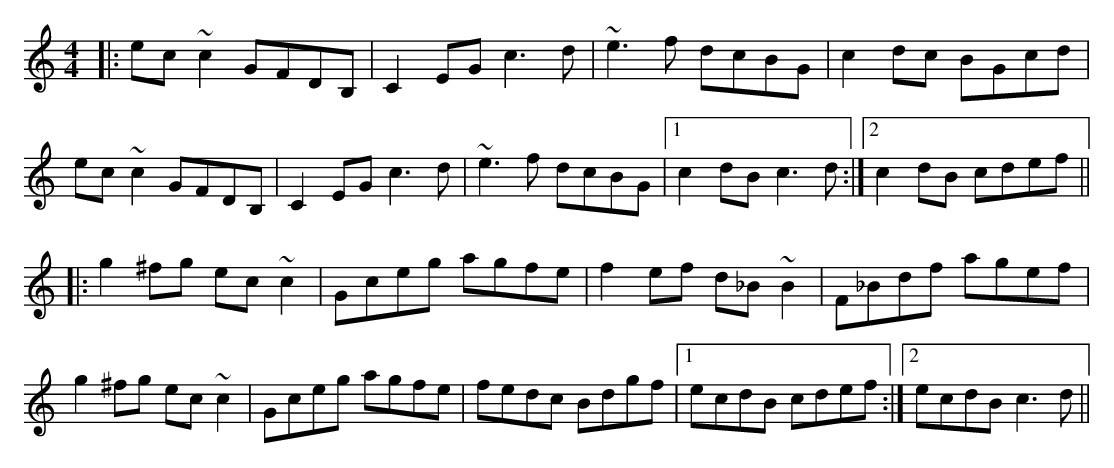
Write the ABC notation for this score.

X:1
M:4/4
K:C
|:ec ~c2 GFDB,|C2 EG c3 d|~e3 f dcBG|c2 dc BGcd|
ec ~c2 GFDB,|C2 EG c3 d|~e3 f dcBG|1 c2 dB c3 d:|2 c2 dB cdef||
|:g2 ^fg ec ~c2|Gceg agfe|f2 ef d_B ~B2|F_Bdf agef|
g2 ^fg ec ~c2|Gceg agfe|fedc Bdgf|1 ecdB cdef:|2 ecdB c3 d||
